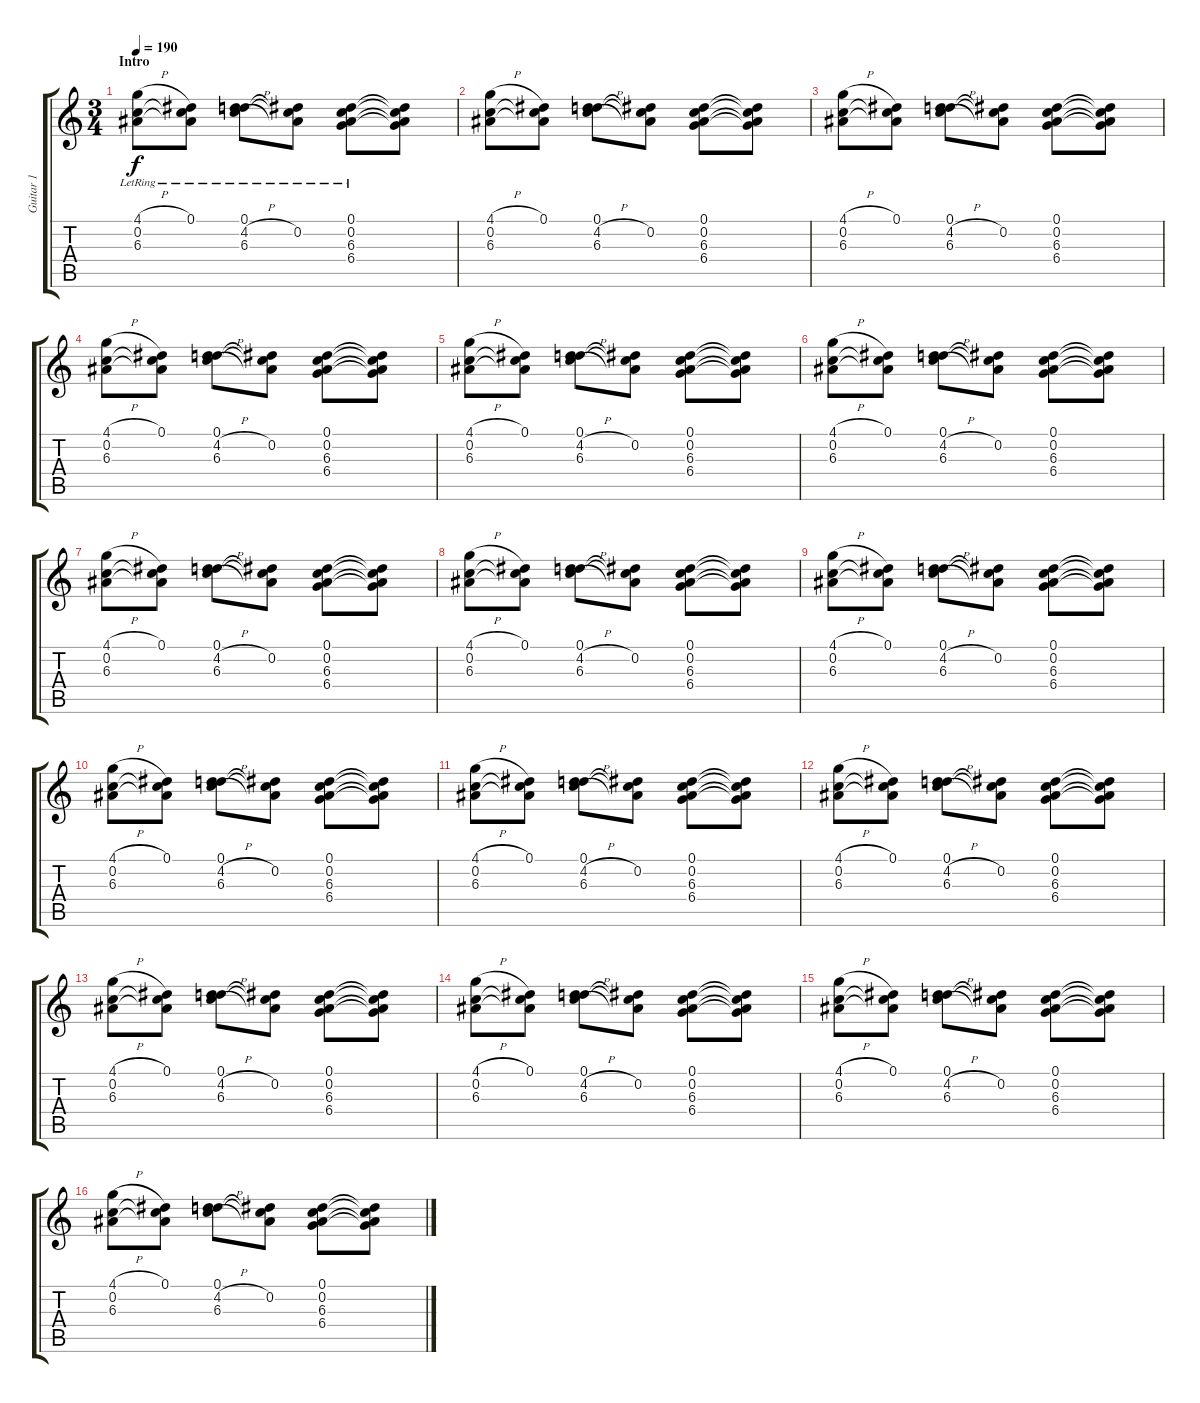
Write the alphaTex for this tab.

\track ("Guitar 1" "Guitar 1") {instrument electricguitarclean}
\staff {score tabs}
\tuning (Eb4 Bb3 Gb3 Db3 Ab2 Db2) {hide}
\ts (3 4)
\section ("" "Intro")
\tempo 190
\tempo 177
\tempo 190
\clef g2
\ks c
(4.1{h} 0.2{lr} 6.3{lr}).8{dy f instrument electricguitarclean} (0.1{lr} 0.2{t} 6.3{t}).8 (0.1{lr} 4.2{h} 6.3{lr}).8 (0.1{t} 0.2{lr} 6.3{t}).8 (0.1{lr} 0.2{lr} 6.3{lr} 6.4{lr}).8 (0.1{t} 0.2{t} 6.3{t} 6.4{t}).8 |
(4.1{h} 0.2 6.3).8 (0.1 0.2{t} 6.3{t}).8 (0.1 4.2{h} 6.3).8 (0.1{t} 0.2 6.3{t}).8 (0.1 0.2 6.3 6.4).8 (0.1{t} 0.2{t} 6.3{t} 6.4{t}).8 |
(4.1{h} 0.2 6.3).8 (0.1 0.2{t} 6.3{t}).8 (0.1 4.2{h} 6.3).8 (0.1{t} 0.2 6.3{t}).8 (0.1 0.2 6.3 6.4).8 (0.1{t} 0.2{t} 6.3{t} 6.4{t}).8 |
(4.1{h} 0.2 6.3).8 (0.1 0.2{t} 6.3{t}).8 (0.1 4.2{h} 6.3).8 (0.1{t} 0.2 6.3{t}).8 (0.1 0.2 6.3 6.4).8 (0.1{t} 0.2{t} 6.3{t} 6.4{t}).8 |
(4.1{h} 0.2 6.3).8 (0.1 0.2{t} 6.3{t}).8 (0.1 4.2{h} 6.3).8 (0.1{t} 0.2 6.3{t}).8 (0.1 0.2 6.3 6.4).8 (0.1{t} 0.2{t} 6.3{t} 6.4{t}).8 |
(4.1{h} 0.2 6.3).8 (0.1 0.2{t} 6.3{t}).8 (0.1 4.2{h} 6.3).8 (0.1{t} 0.2 6.3{t}).8 (0.1 0.2 6.3 6.4).8 (0.1{t} 0.2{t} 6.3{t} 6.4{t}).8 |
(4.1{h} 0.2 6.3).8 (0.1 0.2{t} 6.3{t}).8 (0.1 4.2{h} 6.3).8 (0.1{t} 0.2 6.3{t}).8 (0.1 0.2 6.3 6.4).8 (0.1{t} 0.2{t} 6.3{t} 6.4{t}).8 |
(4.1{h} 0.2 6.3).8 (0.1 0.2{t} 6.3{t}).8 (0.1 4.2{h} 6.3).8 (0.1{t} 0.2 6.3{t}).8 (0.1 0.2 6.3 6.4).8 (0.1{t} 0.2{t} 6.3{t} 6.4{t}).8 |
(4.1{h} 0.2 6.3).8 (0.1 0.2{t} 6.3{t}).8 (0.1 4.2{h} 6.3).8 (0.1{t} 0.2 6.3{t}).8 (0.1 0.2 6.3 6.4).8 (0.1{t} 0.2{t} 6.3{t} 6.4{t}).8 |
(4.1{h} 0.2 6.3).8 (0.1 0.2{t} 6.3{t}).8 (0.1 4.2{h} 6.3).8 (0.1{t} 0.2 6.3{t}).8 (0.1 0.2 6.3 6.4).8 (0.1{t} 0.2{t} 6.3{t} 6.4{t}).8 |
(4.1{h} 0.2 6.3).8 (0.1 0.2{t} 6.3{t}).8 (0.1 4.2{h} 6.3).8 (0.1{t} 0.2 6.3{t}).8 (0.1 0.2 6.3 6.4).8 (0.1{t} 0.2{t} 6.3{t} 6.4{t}).8 |
(4.1{h} 0.2 6.3).8 (0.1 0.2{t} 6.3{t}).8 (0.1 4.2{h} 6.3).8 (0.1{t} 0.2 6.3{t}).8 (0.1 0.2 6.3 6.4).8 (0.1{t} 0.2{t} 6.3{t} 6.4{t}).8 |
(4.1{h} 0.2 6.3).8 (0.1 0.2{t} 6.3{t}).8 (0.1 4.2{h} 6.3).8 (0.1{t} 0.2 6.3{t}).8 (0.1 0.2 6.3 6.4).8 (0.1{t} 0.2{t} 6.3{t} 6.4{t}).8 |
(4.1{h} 0.2 6.3).8 (0.1 0.2{t} 6.3{t}).8 (0.1 4.2{h} 6.3).8 (0.1{t} 0.2 6.3{t}).8 (0.1 0.2 6.3 6.4).8 (0.1{t} 0.2{t} 6.3{t} 6.4{t}).8 |
(4.1{h} 0.2 6.3).8 (0.1 0.2{t} 6.3{t}).8 (0.1 4.2{h} 6.3).8 (0.1{t} 0.2 6.3{t}).8 (0.1 0.2 6.3 6.4).8 (0.1{t} 0.2{t} 6.3{t} 6.4{t}).8 |
(4.1{h} 0.2 6.3).8 (0.1 0.2{t} 6.3{t}).8 (0.1 4.2{h} 6.3).8 (0.1{t} 0.2 6.3{t}).8 (0.1 0.2 6.3 6.4).8 (0.1{t} 0.2{t} 6.3{t} 6.4{t}).8
